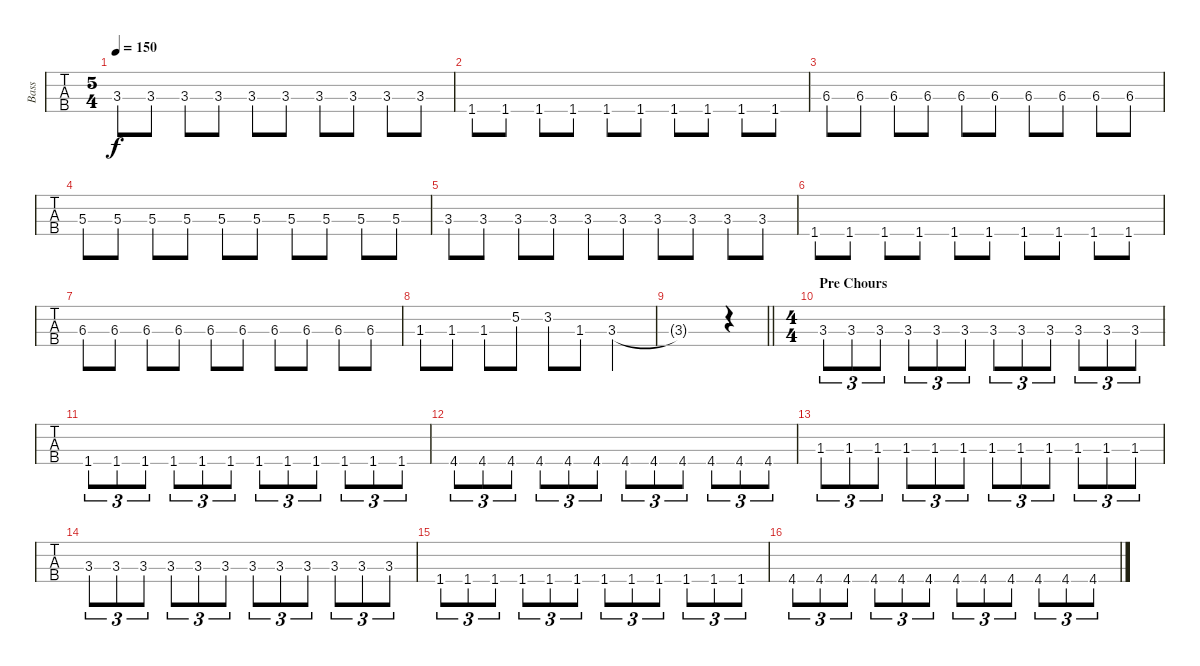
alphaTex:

\track ("Bass" "Bass") {instrument electricbassfinger}
\staff {tabs}
\tuning (G2 D2 A1 E1) {hide}
\ts (5 4)
\tempo 150
\clef f4
\ks c
3.3.8{dy f} 3.3.8 3.3.8 3.3.8 3.3.8 3.3.8 3.3.8 3.3.8 3.3.8 3.3.8 |
1.4.8 1.4.8 1.4.8 1.4.8 1.4.8 1.4.8 1.4.8 1.4.8 1.4.8 1.4.8 |
6.3.8 6.3.8 6.3.8 6.3.8 6.3.8 6.3.8 6.3.8 6.3.8 6.3.8 6.3.8 |
5.3.8 5.3.8 5.3.8 5.3.8 5.3.8 5.3.8 5.3.8 5.3.8 5.3.8 5.3.8 |
3.3.8 3.3.8 3.3.8 3.3.8 3.3.8 3.3.8 3.3.8 3.3.8 3.3.8 3.3.8 |
1.4.8 1.4.8 1.4.8 1.4.8 1.4.8 1.4.8 1.4.8 1.4.8 1.4.8 1.4.8 |
6.3.8 6.3.8 6.3.8 6.3.8 6.3.8 6.3.8 6.3.8 6.3.8 6.3.8 6.3.8 |
1.3.8 1.3.8 1.3.8 5.2.8 3.2.8 1.3.8 3.3.2 |
\barLineRight lightlight
3.3{t}.1 r.4 |
\ts (4 4)
\section ("" "Pre Chours")
3.3.8{tu (3 2)} 3.3.8{tu (3 2)} 3.3.8{tu (3 2)} 3.3.8{tu (3 2)} 3.3.8{tu (3 2)} 3.3.8{tu (3 2)} 3.3.8{tu (3 2)} 3.3.8{tu (3 2)} 3.3.8{tu (3 2)} 3.3.8{tu (3 2)} 3.3.8{tu (3 2)} 3.3.8{tu (3 2)} |
1.4.8{tu (3 2)} 1.4.8{tu (3 2)} 1.4.8{tu (3 2)} 1.4.8{tu (3 2)} 1.4.8{tu (3 2)} 1.4.8{tu (3 2)} 1.4.8{tu (3 2)} 1.4.8{tu (3 2)} 1.4.8{tu (3 2)} 1.4.8{tu (3 2)} 1.4.8{tu (3 2)} 1.4.8{tu (3 2)} |
4.4.8{tu (3 2)} 4.4.8{tu (3 2)} 4.4.8{tu (3 2)} 4.4.8{tu (3 2)} 4.4.8{tu (3 2)} 4.4.8{tu (3 2)} 4.4.8{tu (3 2)} 4.4.8{tu (3 2)} 4.4.8{tu (3 2)} 4.4.8{tu (3 2)} 4.4.8{tu (3 2)} 4.4.8{tu (3 2)} |
1.3.8{tu (3 2)} 1.3.8{tu (3 2)} 1.3.8{tu (3 2)} 1.3.8{tu (3 2)} 1.3.8{tu (3 2)} 1.3.8{tu (3 2)} 1.3.8{tu (3 2)} 1.3.8{tu (3 2)} 1.3.8{tu (3 2)} 1.3.8{tu (3 2)} 1.3.8{tu (3 2)} 1.3.8{tu (3 2)} |
3.3.8{tu (3 2)} 3.3.8{tu (3 2)} 3.3.8{tu (3 2)} 3.3.8{tu (3 2)} 3.3.8{tu (3 2)} 3.3.8{tu (3 2)} 3.3.8{tu (3 2)} 3.3.8{tu (3 2)} 3.3.8{tu (3 2)} 3.3.8{tu (3 2)} 3.3.8{tu (3 2)} 3.3.8{tu (3 2)} |
1.4.8{tu (3 2)} 1.4.8{tu (3 2)} 1.4.8{tu (3 2)} 1.4.8{tu (3 2)} 1.4.8{tu (3 2)} 1.4.8{tu (3 2)} 1.4.8{tu (3 2)} 1.4.8{tu (3 2)} 1.4.8{tu (3 2)} 1.4.8{tu (3 2)} 1.4.8{tu (3 2)} 1.4.8{tu (3 2)} |
4.4.8{tu (3 2)} 4.4.8{tu (3 2)} 4.4.8{tu (3 2)} 4.4.8{tu (3 2)} 4.4.8{tu (3 2)} 4.4.8{tu (3 2)} 4.4.8{tu (3 2)} 4.4.8{tu (3 2)} 4.4.8{tu (3 2)} 4.4.8{tu (3 2)} 4.4.8{tu (3 2)} 4.4.8{tu (3 2)}
